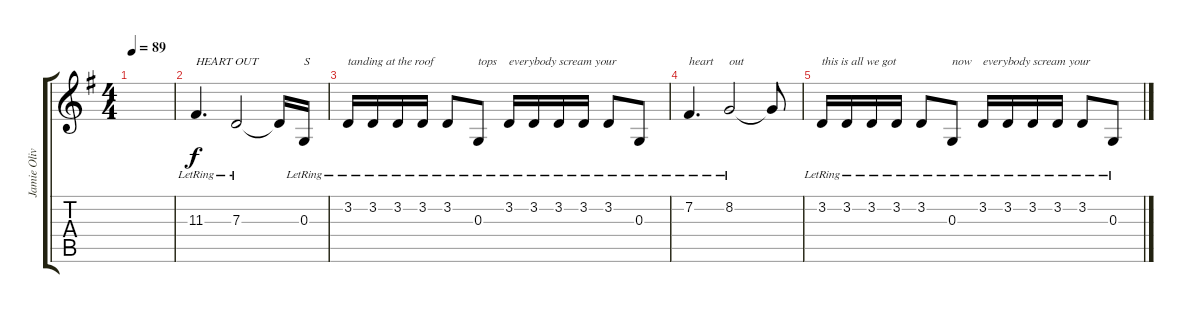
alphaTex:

\track ("Jamie Oliver (Segunda Voz)" "Jamie Oliv") {instrument sopranosax}
\staff {score tabs}
\tuning (E4 B3 G3 D3 A2 E2) {hide}
\ts (4 4)
\tempo 89
\clef g2
\ks g
|
11.3{lr}.4{d txt "HEART OUT"} 7.3{lr}.2 7.3{t}.16 0.3{lr}.16{txt "S"} |
3.2{lr}.16{txt "tanding at the roof"} 3.2{lr}.16 3.2{lr}.16 3.2{lr}.16 3.2{lr}.8 0.3{lr}.8{txt "tops"} 3.2{lr}.16{txt "everybody scream your"} 3.2{lr}.16 3.2{lr}.16 3.2{lr}.16 3.2{lr}.8 0.3{lr}.8 |
7.2{lr}.4{d txt "heart"} 8.2{lr}.2{txt "out"} 8.2{t}.8 |
3.2{lr}.16{txt "this is all we got"} 3.2{lr}.16 3.2{lr}.16 3.2{lr}.16 3.2{lr}.8 0.3{lr}.8{txt "now"} 3.2{lr}.16{txt "everybody scream your"} 3.2{lr}.16 3.2{lr}.16 3.2{lr}.16 3.2{lr}.8 0.3{lr}.8
